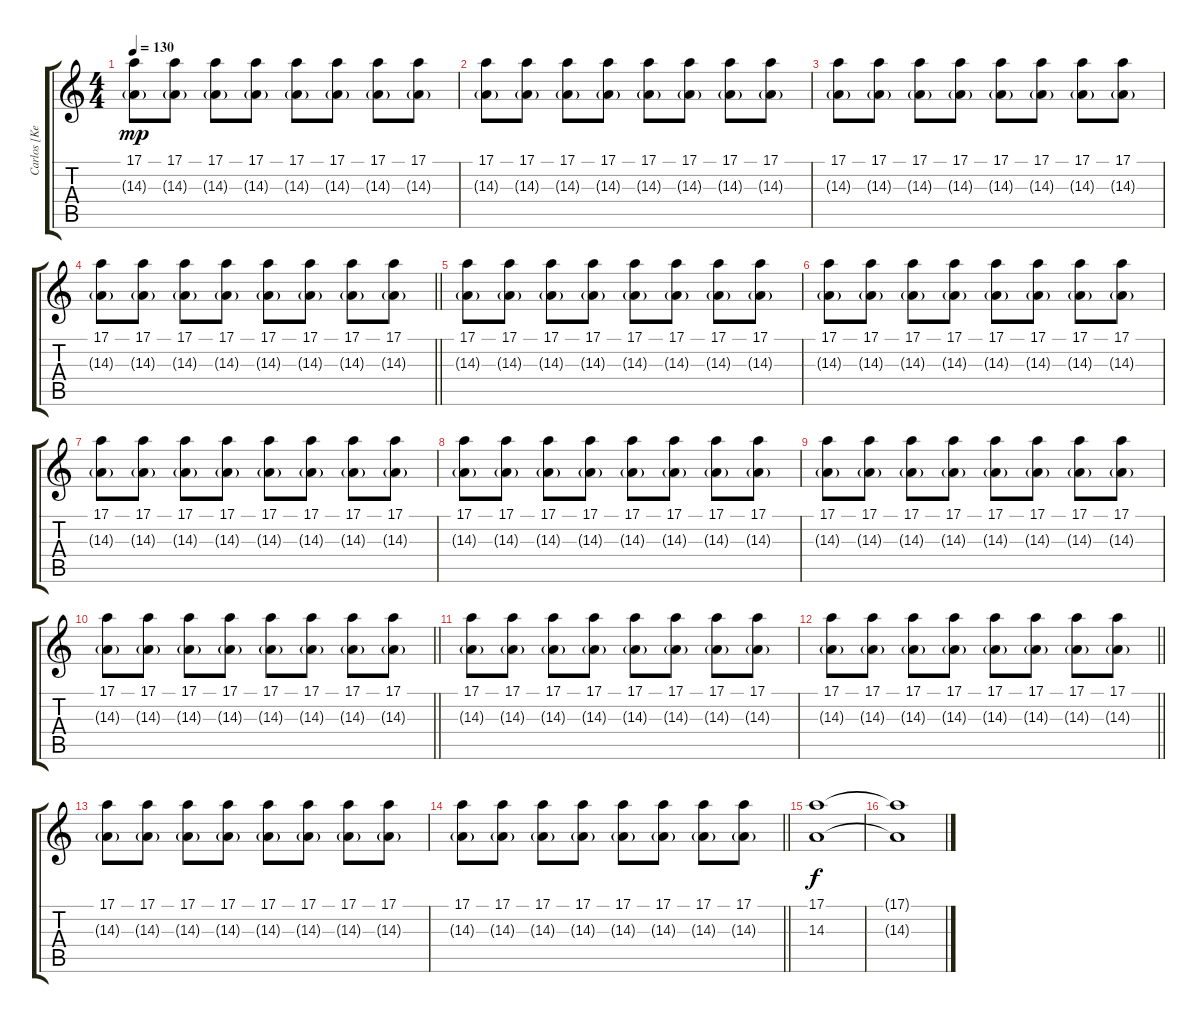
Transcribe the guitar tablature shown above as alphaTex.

\track ("Carlos [Keyboard]" "Carlos [Ke") {instrument acousticgrandpiano}
\staff {score tabs}
\tuning (E4 B3 G3 D3 A2 E2) {hide}
\ts (4 4)
\tempo 130
\clef g2
\ks c
(17.1 14.3{g}).8{dy mp} (17.1 14.3{g}).8 (17.1 14.3{g}).8 (17.1 14.3{g}).8 (17.1 14.3{g}).8 (17.1 14.3{g}).8 (17.1 14.3{g}).8 (17.1 14.3{g}).8 |
(17.1 14.3{g}).8 (17.1 14.3{g}).8 (17.1 14.3{g}).8 (17.1 14.3{g}).8 (17.1 14.3{g}).8 (17.1 14.3{g}).8 (17.1 14.3{g}).8 (17.1 14.3{g}).8 |
(17.1 14.3{g}).8 (17.1 14.3{g}).8 (17.1 14.3{g}).8 (17.1 14.3{g}).8 (17.1 14.3{g}).8 (17.1 14.3{g}).8 (17.1 14.3{g}).8 (17.1 14.3{g}).8 |
\barLineRight lightlight
(17.1 14.3{g}).8 (17.1 14.3{g}).8 (17.1 14.3{g}).8 (17.1 14.3{g}).8 (17.1 14.3{g}).8 (17.1 14.3{g}).8 (17.1 14.3{g}).8 (17.1 14.3{g}).8 |
(17.1 14.3{g}).8 (17.1 14.3{g}).8 (17.1 14.3{g}).8 (17.1 14.3{g}).8 (17.1 14.3{g}).8 (17.1 14.3{g}).8 (17.1 14.3{g}).8 (17.1 14.3{g}).8 |
(17.1 14.3{g}).8 (17.1 14.3{g}).8 (17.1 14.3{g}).8 (17.1 14.3{g}).8 (17.1 14.3{g}).8 (17.1 14.3{g}).8 (17.1 14.3{g}).8 (17.1 14.3{g}).8 |
(17.1 14.3{g}).8 (17.1 14.3{g}).8 (17.1 14.3{g}).8 (17.1 14.3{g}).8 (17.1 14.3{g}).8 (17.1 14.3{g}).8 (17.1 14.3{g}).8 (17.1 14.3{g}).8 |
(17.1 14.3{g}).8 (17.1 14.3{g}).8 (17.1 14.3{g}).8 (17.1 14.3{g}).8 (17.1 14.3{g}).8 (17.1 14.3{g}).8 (17.1 14.3{g}).8 (17.1 14.3{g}).8 |
(17.1 14.3{g}).8 (17.1 14.3{g}).8 (17.1 14.3{g}).8 (17.1 14.3{g}).8 (17.1 14.3{g}).8 (17.1 14.3{g}).8 (17.1 14.3{g}).8 (17.1 14.3{g}).8 |
\barLineRight lightlight
(17.1 14.3{g}).8 (17.1 14.3{g}).8 (17.1 14.3{g}).8 (17.1 14.3{g}).8 (17.1 14.3{g}).8 (17.1 14.3{g}).8 (17.1 14.3{g}).8 (17.1 14.3{g}).8 |
(17.1 14.3{g}).8 (17.1 14.3{g}).8 (17.1 14.3{g}).8 (17.1 14.3{g}).8 (17.1 14.3{g}).8 (17.1 14.3{g}).8 (17.1 14.3{g}).8 (17.1 14.3{g}).8 |
\barLineRight lightlight
(17.1 14.3{g}).8 (17.1 14.3{g}).8 (17.1 14.3{g}).8 (17.1 14.3{g}).8 (17.1 14.3{g}).8 (17.1 14.3{g}).8 (17.1 14.3{g}).8 (17.1 14.3{g}).8 |
(17.1 14.3{g}).8 (17.1 14.3{g}).8 (17.1 14.3{g}).8 (17.1 14.3{g}).8 (17.1 14.3{g}).8 (17.1 14.3{g}).8 (17.1 14.3{g}).8 (17.1 14.3{g}).8 |
\barLineRight lightlight
(17.1 14.3{g}).8 (17.1 14.3{g}).8 (17.1 14.3{g}).8 (17.1 14.3{g}).8 (17.1 14.3{g}).8 (17.1 14.3{g}).8 (17.1 14.3{g}).8 (17.1 14.3{g}).8 |
(17.1 14.3).1{dy f} |
(17.1{t} 14.3{t}).1
